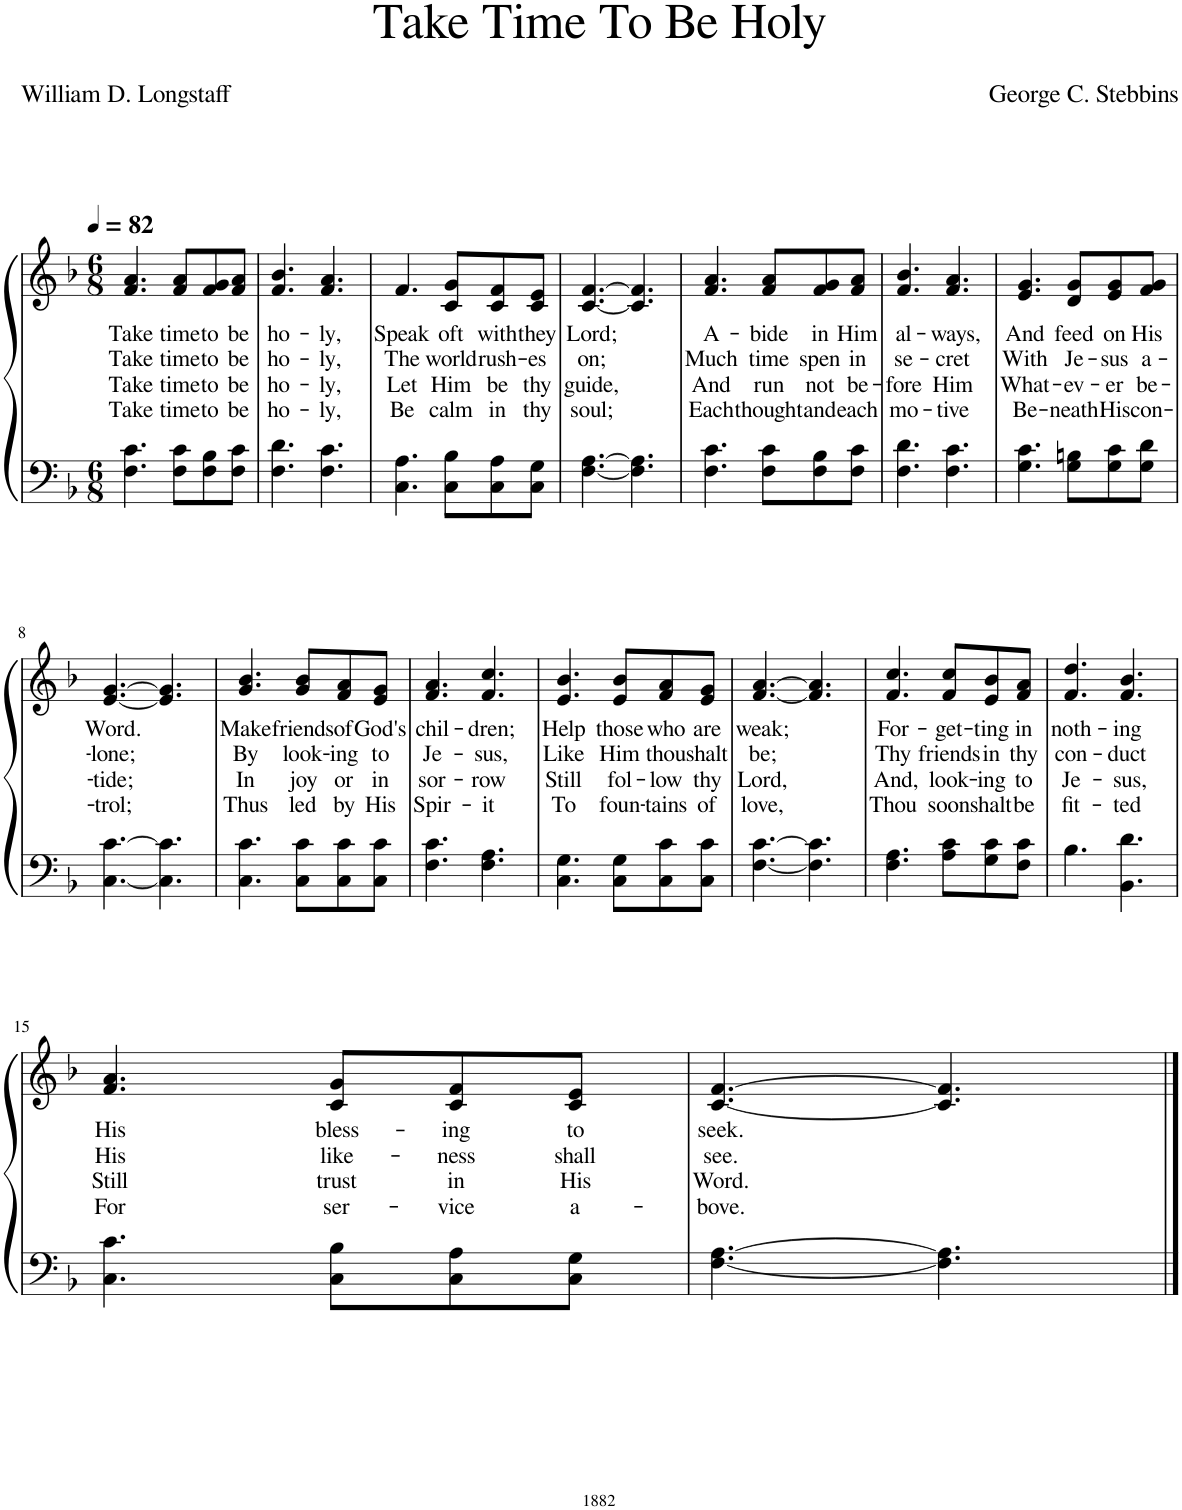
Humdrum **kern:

**kern	**kern	**text	**text	**text	**text
*part1	*part1	*part1	*part1	*part1	*part1
*staff2	*staff1	*staff1	*staff1	*staff1	*staff1
*I"Piano	*	*	*	*	*
*I'Pno.	*	*	*	*	*
*clefF4	*clefG2	*	*	*	*
*k[b-]	*k[b-]	*	*	*	*
*M6/8	*M6/8	*	*	*	*
*MM82	*MM82	*	*	*	*
=1	=1	=1	=1	=1	=1
!	!	!LO:LY:b	!LO:LY:b	!LO:LY:b	!LO:LY:b
4.F\ 4.c\	4.f/ 4.a/	Take	Take	Take	Take
!	!	!LO:LY:b	!LO:LY:b	!LO:LY:b	!LO:LY:b
8F\ 8c\L	8f/ 8a/L	time	time	time	time
!	!	!LO:LY:b	!LO:LY:b	!LO:LY:b	!LO:LY:b
8F\ 8B-\	8f/ 8g/	to	to	to	to
!	!	!LO:LY:b	!LO:LY:b	!LO:LY:b	!LO:LY:b
8F\ 8c\J	8f/ 8a/J	be	be	be	be
=2	=2	=2	=2	=2	=2
!	!	!LO:LY:b	!LO:LY:b	!LO:LY:b	!LO:LY:b
4.F\ 4.d\	4.f/ 4.b-/	ho-	ho-	ho-	ho-
!	!	!LO:LY:b	!LO:LY:b	!LO:LY:b	!LO:LY:b
4.F\ 4.c\	4.f/ 4.a/	-ly,	-ly,	-ly,	-ly,
=3	=3	=3	=3	=3	=3
!	!	!LO:LY:b	!LO:LY:b	!LO:LY:b	!LO:LY:b
4.C\ 4.A\	4.f/	Speak	The	Let	Be
!	!	!LO:LY:b	!LO:LY:b	!LO:LY:b	!LO:LY:b
8C\ 8B-\L	8c/ 8g/L	oft	world	Him	calm
!	!	!LO:LY:b	!LO:LY:b	!LO:LY:b	!LO:LY:b
8C\ 8A\	8c/ 8f/	with	rush-	be	in
!	!	!LO:LY:b	!LO:LY:b	!LO:LY:b	!LO:LY:b
8C\ 8G\J	8c/ 8e/J	they	-es	thy	thy
=4	=4	=4	=4	=4	=4
!	!	!LO:LY:b	!LO:LY:b	!LO:LY:b	!LO:LY:b
[4.F\ [4.A\	[4.c/ [4.f/	Lord;	on;	guide,	soul;
4.F\] 4.A\]	4.c/] 4.f/]	.	.	.	.
=5	=5	=5	=5	=5	=5
!	!	!LO:LY:b	!LO:LY:b	!LO:LY:b	!LO:LY:b
4.F\ 4.c\	4.f/ 4.a/	A-	Much	And	Each
!	!	!LO:LY:b	!LO:LY:b	!LO:LY:b	!LO:LY:b
8F\ 8c\L	8f/ 8a/L	-bide	time	run	thought
!	!	!LO:LY:b	!LO:LY:b	!LO:LY:b	!LO:LY:b
8F\ 8B-\	8f/ 8g/	in	spen	not	and
!	!	!LO:LY:b	!LO:LY:b	!LO:LY:b	!LO:LY:b
8F\ 8c\J	8f/ 8a/J	Him	in	be-	each
=6	=6	=6	=6	=6	=6
!	!	!LO:LY:b	!LO:LY:b	!LO:LY:b	!LO:LY:b
4.F\ 4.d\	4.f/ 4.b-/	al-	se-	-fore	mo-
!	!	!LO:LY:b	!LO:LY:b	!LO:LY:b	!LO:LY:b
4.F\ 4.c\	4.f/ 4.a/	-ways,	-cret	Him	-tive
=7	=7	=7	=7	=7	=7
!	!	!LO:LY:b	!LO:LY:b	!LO:LY:b	!LO:LY:b
4.G\ 4.c\	4.e/ 4.g/	And	With	What-	Be-
!	!	!LO:LY:b	!LO:LY:b	!LO:LY:b	!LO:LY:b
8G\ 8Bn\L	8d/ 8g/L	feed	Je-	-ev-	-neath
!	!	!LO:LY:b	!LO:LY:b	!LO:LY:b	!LO:LY:b
8G\ 8c\	8e/ 8g/	on	-sus	-er	His
!	!	!LO:LY:b	!LO:LY:b	!LO:LY:b	!LO:LY:b
8G\ 8d\J	8f/ 8g/J	His	a-	be-	con-
!!LO:LB:g=z
=8	=8	=8	=8	=8	=8
!	!	!LO:LY:b	!LO:LY:b	!LO:LY:b	!LO:LY:b
[4.C\ [4.c\	[4.e/ [4.g/	Word.	-lone;	-tide;	-trol;
4.C\] 4.c\]	4.e/] 4.g/]	.	.	.	.
=9	=9	=9	=9	=9	=9
!	!	!LO:LY:b	!LO:LY:b	!LO:LY:b	!LO:LY:b
4.C\ 4.c\	4.g/ 4.b-/	Make	By	In	Thus
!	!	!LO:LY:b	!LO:LY:b	!LO:LY:b	!LO:LY:b
8C\ 8c\L	8g/ 8b-/L	friends	look-	joy	led
!	!	!LO:LY:b	!LO:LY:b	!LO:LY:b	!LO:LY:b
8C\ 8c\	8f/ 8a/	of	-ing	or	by
!	!	!LO:LY:b	!LO:LY:b	!LO:LY:b	!LO:LY:b
8C\ 8c\J	8e/ 8g/J	God's	to	in	His
=10	=10	=10	=10	=10	=10
!	!	!LO:LY:b	!LO:LY:b	!LO:LY:b	!LO:LY:b
4.F\ 4.c\	4.f/ 4.a/	chil-	Je-	sor-	Spir-
!	!	!LO:LY:b	!LO:LY:b	!LO:LY:b	!LO:LY:b
4.F\ 4.A\	4.f/ 4.cc/	-dren;	-sus,	-row	-it
=11	=11	=11	=11	=11	=11
!	!	!LO:LY:b	!LO:LY:b	!LO:LY:b	!LO:LY:b
4.C\ 4.G\	4.e/ 4.b-/	Help	Like	Still	To
!	!	!LO:LY:b	!LO:LY:b	!LO:LY:b	!LO:LY:b
8C\ 8G\L	8e/ 8b-/L	those	Him	fol-	foun-
!	!	!LO:LY:b	!LO:LY:b	!LO:LY:b	!LO:LY:b
8C\ 8c\	8f/ 8a/	who	thou	-low	-tains
!	!	!LO:LY:b	!LO:LY:b	!LO:LY:b	!LO:LY:b
8C\ 8c\J	8e/ 8g/J	are	shalt	thy	of
=12	=12	=12	=12	=12	=12
!	!	!LO:LY:b	!LO:LY:b	!LO:LY:b	!LO:LY:b
[4.F\ [4.c\	[4.f/ [4.a/	weak;	be;	Lord,	love,
4.F\] 4.c\]	4.f/] 4.a/]	.	.	.	.
=13	=13	=13	=13	=13	=13
!	!	!LO:LY:b	!LO:LY:b	!LO:LY:b	!LO:LY:b
4.F\ 4.A\	4.f/ 4.cc/	For-	Thy	And,	Thou
!	!	!LO:LY:b	!LO:LY:b	!LO:LY:b	!LO:LY:b
8A\ 8c\L	8f/ 8cc/L	-get-	friends	look-	soon
!	!	!LO:LY:b	!LO:LY:b	!LO:LY:b	!LO:LY:b
8G\ 8c\	8e/ 8b-/	-ting	in	-ing	shalt
!	!	!LO:LY:b	!LO:LY:b	!LO:LY:b	!LO:LY:b
8F\ 8c\J	8f/ 8a/J	in	thy	to	be
=14	=14	=14	=14	=14	=14
!	!	!LO:LY:b	!LO:LY:b	!LO:LY:b	!LO:LY:b
4.B-\	4.f/ 4.dd/	noth-	con-	Je-	fit-
!	!	!LO:LY:b	!LO:LY:b	!LO:LY:b	!LO:LY:b
4.BB-\ 4.d\	4.f/ 4.b-/	-ing	-duct	-sus,	-ted
!!LO:LB:g=z
=15	=15	=15	=15	=15	=15
!	!	!LO:LY:b	!LO:LY:b	!LO:LY:b	!LO:LY:b
4.C\ 4.c\	4.f/ 4.a/	His	His	Still	For
!	!	!LO:LY:b	!LO:LY:b	!LO:LY:b	!LO:LY:b
8C\ 8B-\L	8c/ 8g/L	bless-	like-	trust	ser-
!	!	!LO:LY:b	!LO:LY:b	!LO:LY:b	!LO:LY:b
8C\ 8A\	8c/ 8f/	-ing	-ness	in	-vice
!	!	!LO:LY:b	!LO:LY:b	!LO:LY:b	!LO:LY:b
8C\ 8G\J	8c/ 8e/J	to	shall	His	a-
=16	=16	=16	=16	=16	=16
!	!	!LO:LY:b	!LO:LY:b	!LO:LY:b	!LO:LY:b
[4.F\ [4.A\	[4.c/ [4.f/	seek.	see.	Word.	-bove.
4.F\] 4.A\]	4.c/] 4.f/]	.	.	.	.
==	==	==	==	==	==
*-	*-	*-	*-	*-	*-
